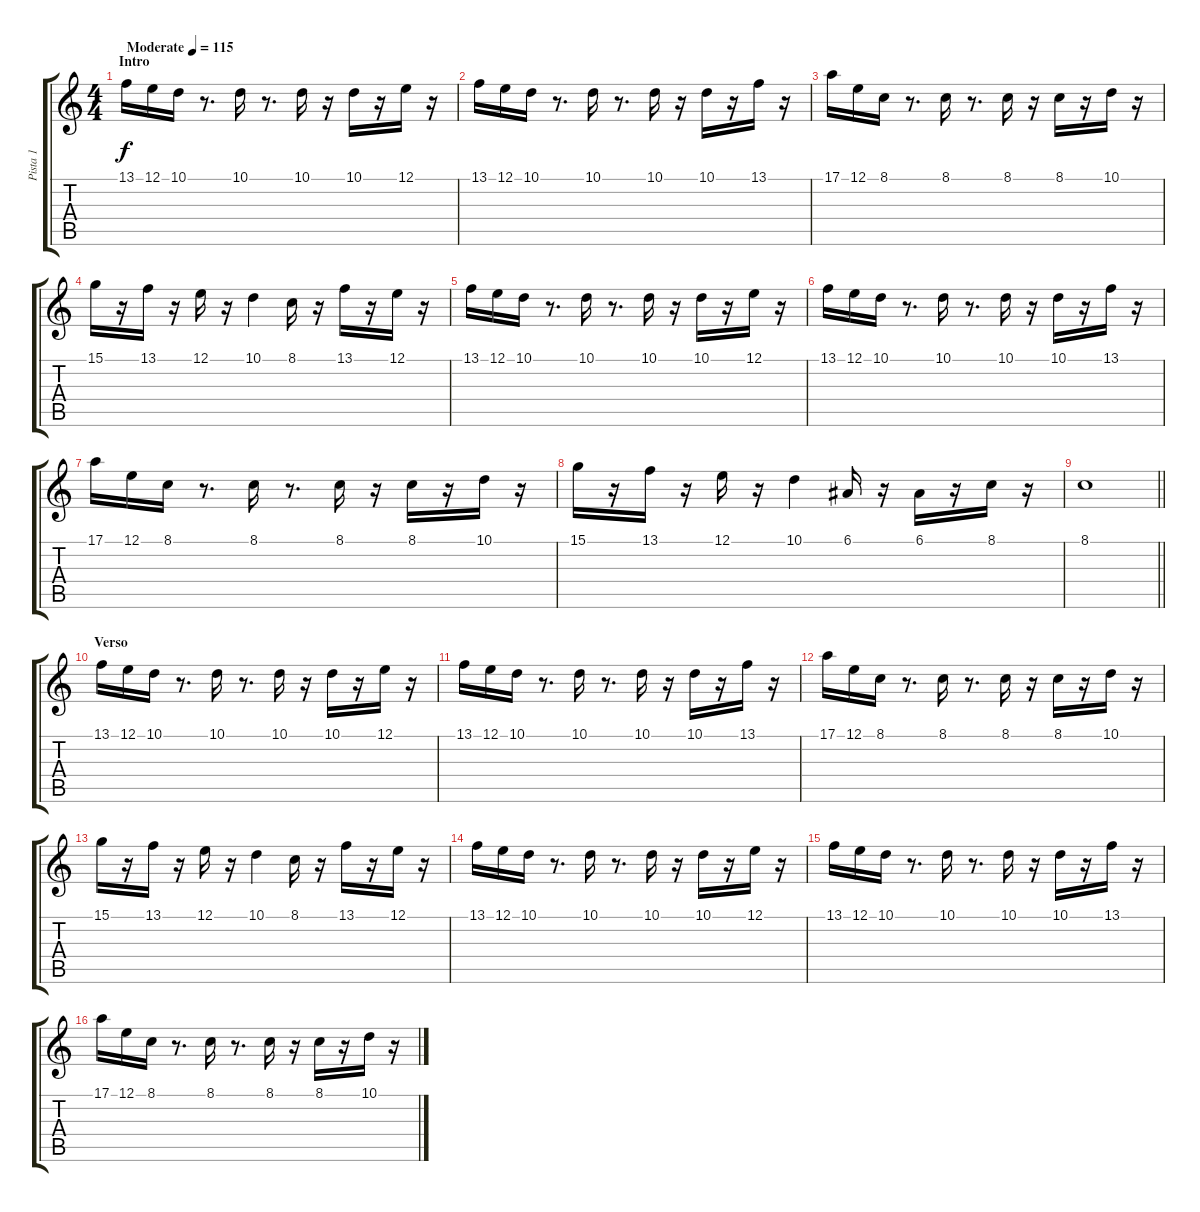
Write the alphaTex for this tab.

\track ("Pista 1" "Pista 1") {instrument stringensemble1}
\staff {score tabs}
\tuning (E4 B3 G3 D3 A2 E2) {hide}
\ts (4 4)
\section ("" "Intro")
\tempo (115 "Moderate")
\clef g2
\ks c
13.1.16{dy f instrument stringensemble1} 12.1.16 10.1.16 r.8{d} 10.1.16 r.8{d} 10.1.16 r.16 10.1.16 r.16 12.1.16 r.16 |
13.1.16 12.1.16 10.1.16 r.8{d} 10.1.16 r.8{d} 10.1.16 r.16 10.1.16 r.16 13.1.16 r.16 |
17.1.16 12.1.16 8.1.16 r.8{d} 8.1.16 r.8{d} 8.1.16 r.16 8.1.16 r.16 10.1.16 r.16 |
15.1.16 r.16 13.1.16 r.16 12.1.16 r.16 10.1.4 8.1.16 r.16 13.1.16 r.16 12.1.16 r.16 |
13.1.16 12.1.16 10.1.16 r.8{d} 10.1.16 r.8{d} 10.1.16 r.16 10.1.16 r.16 12.1.16 r.16 |
13.1.16 12.1.16 10.1.16 r.8{d} 10.1.16 r.8{d} 10.1.16 r.16 10.1.16 r.16 13.1.16 r.16 |
17.1.16 12.1.16 8.1.16 r.8{d} 8.1.16 r.8{d} 8.1.16 r.16 8.1.16 r.16 10.1.16 r.16 |
15.1.16 r.16 13.1.16 r.16 12.1.16 r.16 10.1.4 6.1.16 r.16 6.1.16 r.16 8.1.16 r.16 |
\barLineRight lightlight
8.1.1 |
\section ("" "Verso")
13.1.16 12.1.16 10.1.16 r.8{d} 10.1.16 r.8{d} 10.1.16 r.16 10.1.16 r.16 12.1.16 r.16 |
13.1.16 12.1.16 10.1.16 r.8{d} 10.1.16 r.8{d} 10.1.16 r.16 10.1.16 r.16 13.1.16 r.16 |
17.1.16 12.1.16 8.1.16 r.8{d} 8.1.16 r.8{d} 8.1.16 r.16 8.1.16 r.16 10.1.16 r.16 |
15.1.16 r.16 13.1.16 r.16 12.1.16 r.16 10.1.4 8.1.16 r.16 13.1.16 r.16 12.1.16 r.16 |
13.1.16 12.1.16 10.1.16 r.8{d} 10.1.16 r.8{d} 10.1.16 r.16 10.1.16 r.16 12.1.16 r.16 |
13.1.16 12.1.16 10.1.16 r.8{d} 10.1.16 r.8{d} 10.1.16 r.16 10.1.16 r.16 13.1.16 r.16 |
17.1.16 12.1.16 8.1.16 r.8{d} 8.1.16 r.8{d} 8.1.16 r.16 8.1.16 r.16 10.1.16 r.16
